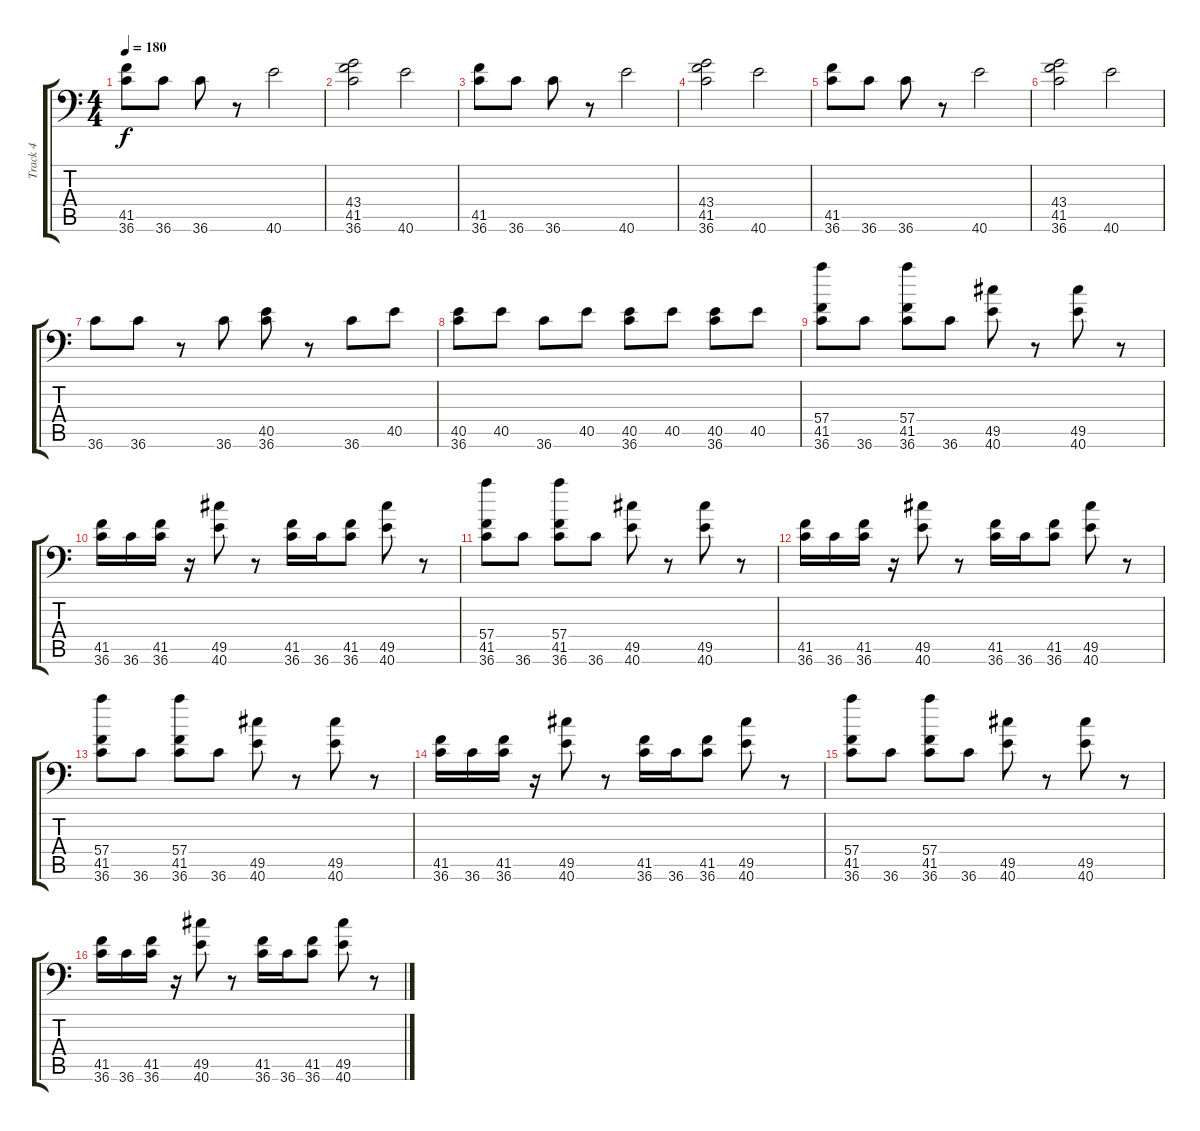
\track ("Track 4" "Track 4") {instrument acousticgrandpiano}
\staff {score tabs}
\tuning (C-1 C-1 C-1 C-1 C-1 C-1) {hide}
\ts (4 4)
\tempo 180
\clef f4
\ks c
(41.5 36.6).8{dy f} 36.6.8 36.6.8 r.8 40.6.2 |
(43.4 41.5 36.6).2 40.6.2 |
(41.5 36.6).8 36.6.8 36.6.8 r.8 40.6.2 |
(43.4 41.5 36.6).2 40.6.2 |
(41.5 36.6).8 36.6.8 36.6.8 r.8 40.6.2 |
(43.4 41.5 36.6).2 40.6.2 |
36.6.8 36.6.8 r.8 36.6.8 (40.5 36.6).8 r.8 36.6.8 40.5.8 |
(40.5 36.6).8 40.5.8 36.6.8 40.5.8 (40.5 36.6).8 40.5.8 (40.5 36.6).8 40.5.8 |
(57.4 41.5 36.6).8 36.6.8 (57.4 41.5 36.6).8 36.6.8 (49.5 40.6).8 r.8 (49.5 40.6).8 r.8 |
(41.5 36.6).16 36.6.16 (41.5 36.6).16 r.16 (49.5 40.6).8 r.8 (41.5 36.6).16 36.6.16 (41.5 36.6).8 (49.5 40.6).8 r.8 |
(57.4 41.5 36.6).8 36.6.8 (57.4 41.5 36.6).8 36.6.8 (49.5 40.6).8 r.8 (49.5 40.6).8 r.8 |
(41.5 36.6).16 36.6.16 (41.5 36.6).16 r.16 (49.5 40.6).8 r.8 (41.5 36.6).16 36.6.16 (41.5 36.6).8 (49.5 40.6).8 r.8 |
(57.4 41.5 36.6).8 36.6.8 (57.4 41.5 36.6).8 36.6.8 (49.5 40.6).8 r.8 (49.5 40.6).8 r.8 |
(41.5 36.6).16 36.6.16 (41.5 36.6).16 r.16 (49.5 40.6).8 r.8 (41.5 36.6).16 36.6.16 (41.5 36.6).8 (49.5 40.6).8 r.8 |
(57.4 41.5 36.6).8 36.6.8 (57.4 41.5 36.6).8 36.6.8 (49.5 40.6).8 r.8 (49.5 40.6).8 r.8 |
(41.5 36.6).16 36.6.16 (41.5 36.6).16 r.16 (49.5 40.6).8 r.8 (41.5 36.6).16 36.6.16 (41.5 36.6).8 (49.5 40.6).8 r.8
